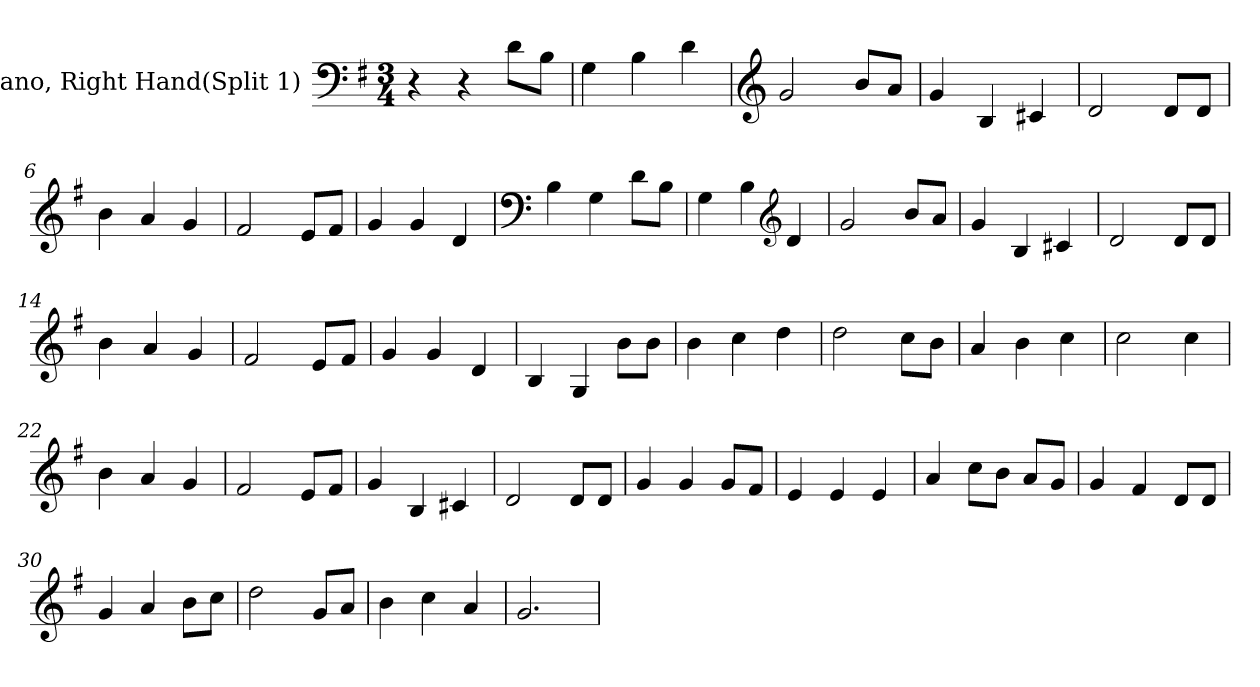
**kern
*part1
*staff1
*I"Piano, Right Hand(Split 1)
*I'Pno.
*clefF4
*k[f#]
*M3/4
*MM96
=1
4r
4r
8d\L
8B\J
=2
4G\
4B\
4d\
=3
*clefG2
2g/
8b/L
8a/J
=4
4g/
4B/
4c#X/
=5
2d/
8d/L
8d/J
=6
4b\
4a/
4g/
=7
2f#/
8e/L
8f#/J
=8
4g/
4g/
4d/
=9
*clefF4
4B\
4G\
8d\L
8B\J
!!LO:LB:g=z
=10
4G\
4B\
*clefG2
4d/
=11
2g/
8b/L
8a/J
=12
4g/
4B/
4c#X/
=13
2d/
8d/L
8d/J
=14
4b\
4a/
4g/
=15
2f#/
8e/L
8f#/J
=16
4g/
4g/
4d/
=17
4B/
4G/
8b\L
8b\J
=18
4b\
4cc\
4dd\
=19
2dd\
8cc\L
8b\J
!!LO:LB:g=z
=20
4a/
4b\
4cc\
=21
2cc\
4cc\
=22
4b\
4a/
4g/
=23
2f#/
8e/L
8f#/J
=24
4g/
4B/
4c#X/
=25
2d/
8d/L
8d/J
=26
4g/
4g/
8g/L
8f#/J
=27
4e/
4e/
4e/
=28
4a/
8cc\L
8b\J
8a/L
8g/J
=29
4g/
4f#/
8d/L
8d/J
!!LO:LB:g=z
=30
4g/
4a/
8b\L
8cc\J
=31
2dd\
8g/L
8a/J
=32
4b\
4cc\
4a/
=33
2.g/
=
*-
